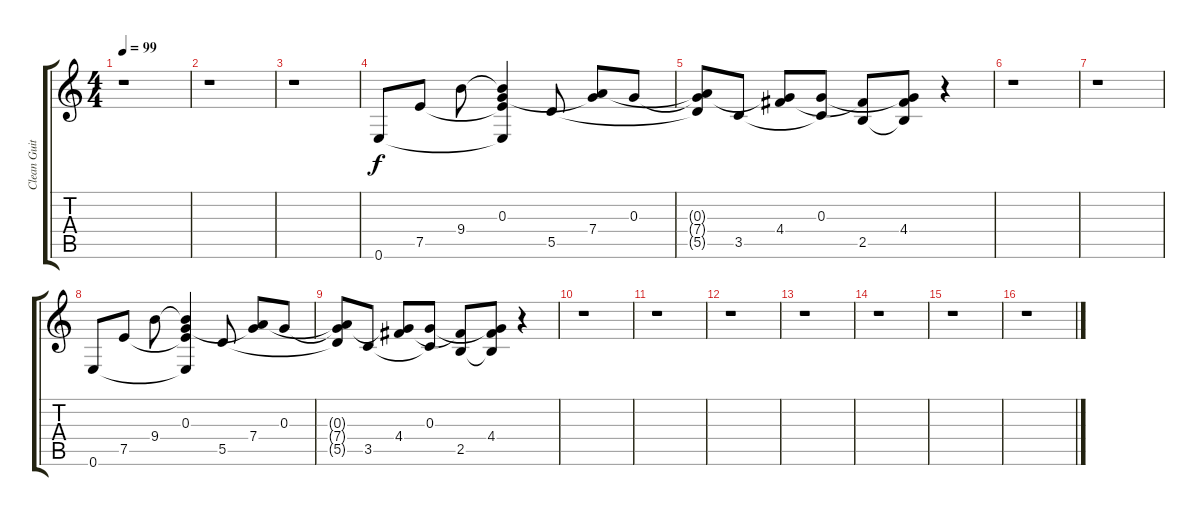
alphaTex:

\track ("Clean Guitar" "Clean Guit") {instrument electricguitarclean}
\staff {score tabs}
\tuning (E4 B3 G3 D3 A2 E2) {hide}
\ts (4 4)
\tempo 99
\clef g2
\ks c
r.1{dy f} |
r.1 |
r.1 |
0.6.8 7.5.8 9.4.8 (0.3 9.4{t} 7.5{t} 0.6{t}).4 5.5.8 (0.3{t} 7.4).8 0.3.8 |
(0.3{t} 7.4{t} 5.5{t}).8 3.5.8 (0.3{t} 4.4).8 (0.3 3.5{t}).8 (4.4{t} 2.5).8 (0.3{t} 4.4 2.5{t}).8 r.4 |
r.1 |
r.1 |
0.6.8 7.5.8 9.4.8 (0.3 9.4{t} 7.5{t} 0.6{t}).4 5.5.8 (0.3{t} 7.4).8 0.3.8 |
(0.3{t} 7.4{t} 5.5{t}).8 3.5.8 (0.3{t} 4.4).8 (0.3 3.5{t}).8 (4.4{t} 2.5).8 (0.3{t} 4.4 2.5{t}).8 r.4 |
r.1 |
r.1 |
r.1 |
r.1 |
r.1 |
r.1 |
r.1
